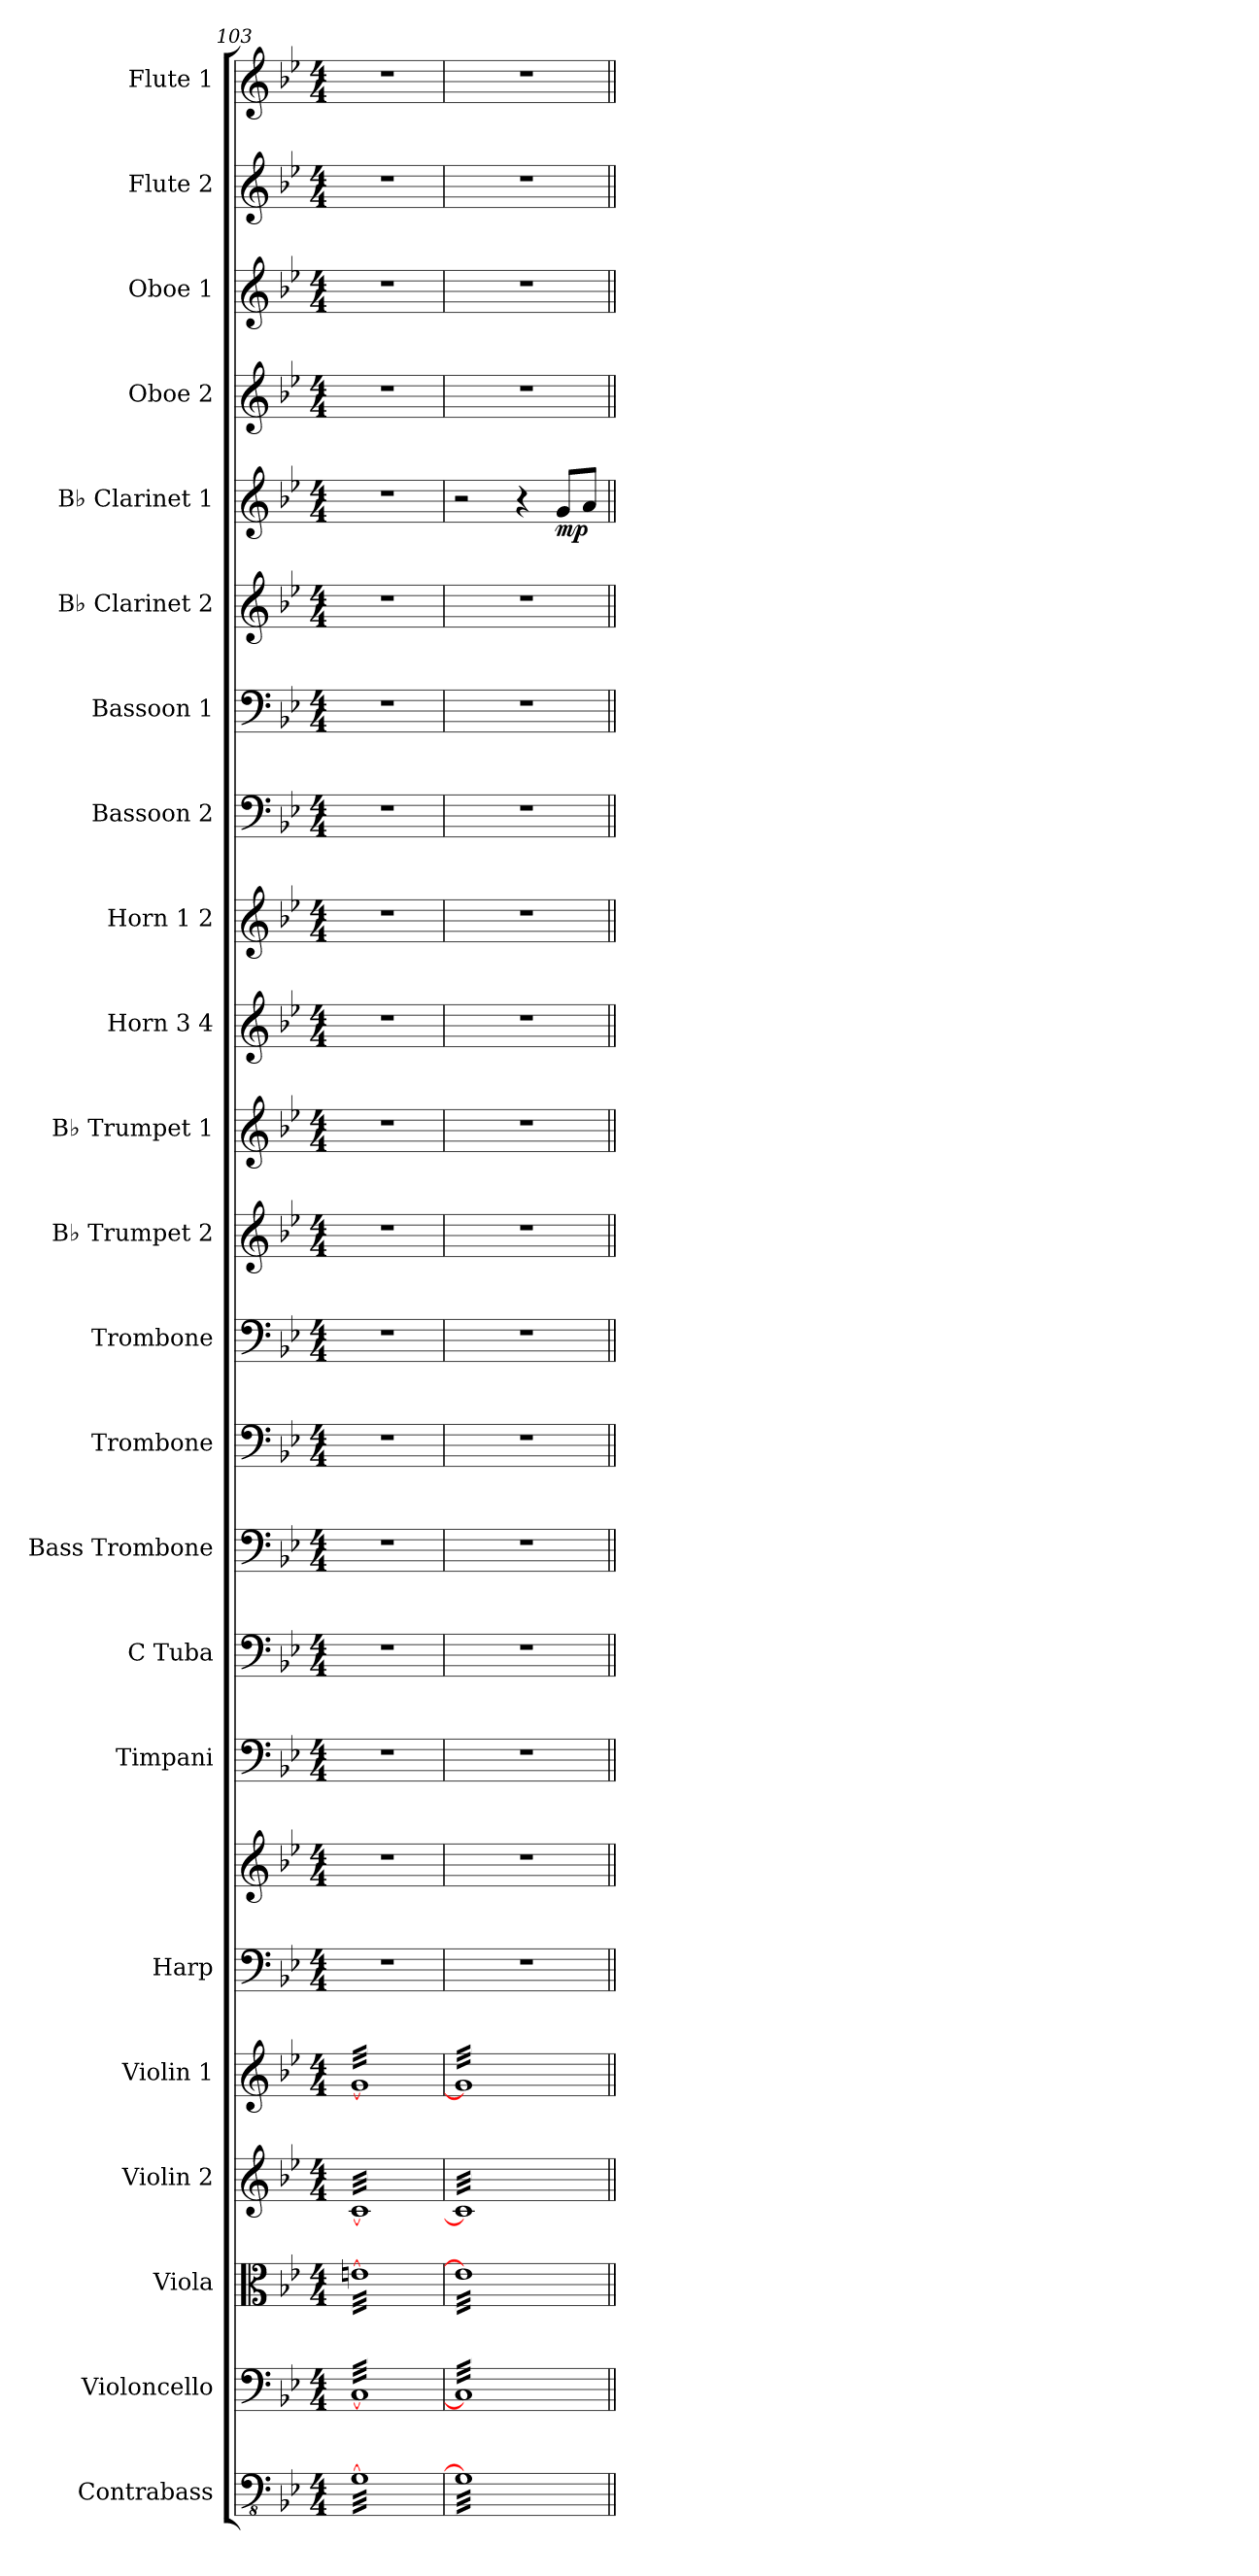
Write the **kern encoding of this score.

**kern	**kern	**kern	**kern	**kern	**kern	**kern	**kern	**kern	**kern	**kern	**kern	**kern	**kern	**kern	**kern	**kern	**kern	**kern	**kern	**dynam	**kern	**kern	**kern	**kern
*part23	*part22	*part21	*part20	*part19	*part18	*part18	*part17	*part16	*part15	*part14	*part13	*part12	*part11	*part10	*part9	*part8	*part7	*part6	*part5	*part5	*part4	*part3	*part2	*part1
*staff24	*staff23	*staff22	*staff21	*staff20	*staff19	*staff18	*staff17	*staff16	*staff15	*staff14	*staff13	*staff12	*staff11	*staff10	*staff9	*staff8	*staff7	*staff6	*staff5	*staff5	*staff4	*staff3	*staff2	*staff1
*I"Contrabass	*I"Violoncello	*I"Viola	*I"Violin 2	*I"Violin 1	*I"Harp	*	*I"Timpani	*I"C Tuba	*I"Bass Trombone	*I"Trombone	*I"Trombone	*I"B♭ Trumpet 2	*I"B♭ Trumpet 1	*I"Horn 3 4	*I"Horn 1 2	*I"Bassoon 2	*I"Bassoon 1	*I"B♭ Clarinet 2	*I"B♭ Clarinet 1	*	*I"Oboe 2	*I"Oboe 1	*I"Flute 2	*I"Flute 1
*I'Cbs.	*I'Vlc.	*I'Vla.	*I'Vln. 2	*I'Vln. 1	*I'Hrp.	*	*I'Timp.	*I'C Tu.	*I'B. Trb.	*I'Trb.	*I'Trb.	*I'B♭ Tpt. 2	*I'B♭ Tpt. 1	*I'Hn. 3 4	*I'Hn. 1 2	*I'Bsn. 2	*I'Bsn. 1	*I'B♭ Cl. 2	*I'B♭ Cl. 1	*	*I'Ob. 2	*I'Ob. 1	*I'Fl. 2	*I'Fl. 1
*clefFv4	*clefF4	*clefC3	*clefG2	*clefG2	*clefF4	*clefG2	*clefF4	*clefF4	*clefF4	*clefF4	*clefF4	*clefG2	*clefG2	*clefG2	*clefG2	*clefF4	*clefF4	*clefG2	*clefG2	*	*clefG2	*clefG2	*clefG2	*clefG2
*	*	*	*	*	*	*	*	*	*	*	*	*ITrd1c2	*ITrd1c2	*ITrd4c7	*ITrd4c7	*	*	*ITrd1c2	*ITrd1c2	*	*	*	*	*
*k[b-e-]	*k[b-e-]	*k[b-e-]	*k[b-e-]	*k[b-e-]	*k[b-e-]	*k[b-e-]	*k[b-e-]	*k[b-e-]	*k[b-e-]	*k[b-e-]	*k[b-e-]	*k[b-e-a-d-]	*k[b-e-a-d-]	*k[b-e-a-]	*k[b-e-a-]	*k[b-e-]	*k[b-e-]	*k[b-e-a-d-]	*k[b-e-a-d-]	*	*k[b-e-]	*k[b-e-]	*k[b-e-]	*k[b-e-]
*B-:	*B-:	*B-:	*B-:	*B-:	*B-:	*B-:	*B-:	*B-:	*B-:	*B-:	*B-:	*A-:	*A-:	*E-:	*E-:	*B-:	*B-:	*A-:	*A-:	*	*B-:	*B-:	*B-:	*B-:
*M4/4	*M4/4	*M4/4	*M4/4	*M4/4	*M4/4	*M4/4	*M4/4	*M4/4	*M4/4	*M4/4	*M4/4	*M4/4	*M4/4	*M4/4	*M4/4	*M4/4	*M4/4	*M4/4	*M4/4	*	*M4/4	*M4/4	*M4/4	*M4/4
=103	=103	=103	=103	=103	=103	=103	=103	=103	=103	=103	=103	=103	=103	=103	=103	=103	=103	=103	=103	=103	=103	=103	=103	=103
!	!LO:TX:a:t=Tremolo	!	!	!	!	!	!	!	!	!	!	!	!	!	!	!	!	!	!	!	!	!	!	!
!LO:TX:a:t=Tremolo	!	!	!	!	!	!	!	!	!	!	!	!	!	!	!	!	!	!	!	!	!	!	!	!
*tremolo	*	*	*	*	*	*	*	*	*	*	*	*	*	*	*	*	*	*	*	*	*	*	*	*
*	*tremolo	*	*	*	*	*	*	*	*	*	*	*	*	*	*	*	*	*	*	*	*	*	*	*
*	*	*tremolo	*	*	*	*	*	*	*	*	*	*	*	*	*	*	*	*	*	*	*	*	*	*
*	*	*	*tremolo	*	*	*	*	*	*	*	*	*	*	*	*	*	*	*	*	*	*	*	*	*
*	*	*	*	*tremolo	*	*	*	*	*	*	*	*	*	*	*	*	*	*	*	*	*	*	*	*
[32GGLLL	[32CLLL	[32enLLL	[32cLLL	[32gLLL	1r	1r	1r	1r	1r	1r	1r	1r	1r	1r	1r	1r	1r	1r	1r	.	1r	1r	1r	1r
32GG	32C	32en	32c	32g	.	.	.	.	.	.	.	.	.	.	.	.	.	.	.	.	.	.	.	.
32GG	32C	32en	32c	32g	.	.	.	.	.	.	.	.	.	.	.	.	.	.	.	.	.	.	.	.
32GG	32C	32en	32c	32g	.	.	.	.	.	.	.	.	.	.	.	.	.	.	.	.	.	.	.	.
32GG	32C	32en	32c	32g	.	.	.	.	.	.	.	.	.	.	.	.	.	.	.	.	.	.	.	.
32GG	32C	32en	32c	32g	.	.	.	.	.	.	.	.	.	.	.	.	.	.	.	.	.	.	.	.
32GG	32C	32en	32c	32g	.	.	.	.	.	.	.	.	.	.	.	.	.	.	.	.	.	.	.	.
32GG	32C	32en	32c	32g	.	.	.	.	.	.	.	.	.	.	.	.	.	.	.	.	.	.	.	.
32GG	32C	32en	32c	32g	.	.	.	.	.	.	.	.	.	.	.	.	.	.	.	.	.	.	.	.
32GG	32C	32en	32c	32g	.	.	.	.	.	.	.	.	.	.	.	.	.	.	.	.	.	.	.	.
32GG	32C	32en	32c	32g	.	.	.	.	.	.	.	.	.	.	.	.	.	.	.	.	.	.	.	.
32GG	32C	32en	32c	32g	.	.	.	.	.	.	.	.	.	.	.	.	.	.	.	.	.	.	.	.
32GG	32C	32en	32c	32g	.	.	.	.	.	.	.	.	.	.	.	.	.	.	.	.	.	.	.	.
32GG	32C	32en	32c	32g	.	.	.	.	.	.	.	.	.	.	.	.	.	.	.	.	.	.	.	.
32GG	32C	32en	32c	32g	.	.	.	.	.	.	.	.	.	.	.	.	.	.	.	.	.	.	.	.
32GG	32C	32en	32c	32g	.	.	.	.	.	.	.	.	.	.	.	.	.	.	.	.	.	.	.	.
32GG	32C	32en	32c	32g	.	.	.	.	.	.	.	.	.	.	.	.	.	.	.	.	.	.	.	.
32GG	32C	32en	32c	32g	.	.	.	.	.	.	.	.	.	.	.	.	.	.	.	.	.	.	.	.
32GG	32C	32en	32c	32g	.	.	.	.	.	.	.	.	.	.	.	.	.	.	.	.	.	.	.	.
32GG	32C	32en	32c	32g	.	.	.	.	.	.	.	.	.	.	.	.	.	.	.	.	.	.	.	.
32GG	32C	32en	32c	32g	.	.	.	.	.	.	.	.	.	.	.	.	.	.	.	.	.	.	.	.
32GG	32C	32en	32c	32g	.	.	.	.	.	.	.	.	.	.	.	.	.	.	.	.	.	.	.	.
32GG	32C	32en	32c	32g	.	.	.	.	.	.	.	.	.	.	.	.	.	.	.	.	.	.	.	.
32GG	32C	32en	32c	32g	.	.	.	.	.	.	.	.	.	.	.	.	.	.	.	.	.	.	.	.
32GG	32C	32en	32c	32g	.	.	.	.	.	.	.	.	.	.	.	.	.	.	.	.	.	.	.	.
32GG	32C	32en	32c	32g	.	.	.	.	.	.	.	.	.	.	.	.	.	.	.	.	.	.	.	.
32GG	32C	32en	32c	32g	.	.	.	.	.	.	.	.	.	.	.	.	.	.	.	.	.	.	.	.
32GG	32C	32en	32c	32g	.	.	.	.	.	.	.	.	.	.	.	.	.	.	.	.	.	.	.	.
32GG	32C	32en	32c	32g	.	.	.	.	.	.	.	.	.	.	.	.	.	.	.	.	.	.	.	.
32GG	32C	32en	32c	32g	.	.	.	.	.	.	.	.	.	.	.	.	.	.	.	.	.	.	.	.
32GG	32C	32en	32c	32g	.	.	.	.	.	.	.	.	.	.	.	.	.	.	.	.	.	.	.	.
32GGJJJ	32CJJJ	32enJJJ	32cJJJ	32gJJJ	.	.	.	.	.	.	.	.	.	.	.	.	.	.	.	.	.	.	.	.
=104	=104	=104	=104	=104	=104	=104	=104	=104	=104	=104	=104	=104	=104	=104	=104	=104	=104	=104	=104	=104	=104	=104	=104	=104
32GG]LLL	32C]LLL	32e]LLL	32c]LLL	32g]LLL	1r	1r	1r	1r	1r	1r	1r	1r	1r	1r	1r	1r	1r	1r	2r	.	1r	1r	1r	1r
32GG	32C	32e	32c	32g	.	.	.	.	.	.	.	.	.	.	.	.	.	.	.	.	.	.	.	.
32GG	32C	32e	32c	32g	.	.	.	.	.	.	.	.	.	.	.	.	.	.	.	.	.	.	.	.
32GG	32C	32e	32c	32g	.	.	.	.	.	.	.	.	.	.	.	.	.	.	.	.	.	.	.	.
32GG	32C	32e	32c	32g	.	.	.	.	.	.	.	.	.	.	.	.	.	.	.	.	.	.	.	.
32GG	32C	32e	32c	32g	.	.	.	.	.	.	.	.	.	.	.	.	.	.	.	.	.	.	.	.
32GG	32C	32e	32c	32g	.	.	.	.	.	.	.	.	.	.	.	.	.	.	.	.	.	.	.	.
32GG	32C	32e	32c	32g	.	.	.	.	.	.	.	.	.	.	.	.	.	.	.	.	.	.	.	.
32GG	32C	32e	32c	32g	.	.	.	.	.	.	.	.	.	.	.	.	.	.	.	.	.	.	.	.
32GG	32C	32e	32c	32g	.	.	.	.	.	.	.	.	.	.	.	.	.	.	.	.	.	.	.	.
32GG	32C	32e	32c	32g	.	.	.	.	.	.	.	.	.	.	.	.	.	.	.	.	.	.	.	.
32GG	32C	32e	32c	32g	.	.	.	.	.	.	.	.	.	.	.	.	.	.	.	.	.	.	.	.
32GG	32C	32e	32c	32g	.	.	.	.	.	.	.	.	.	.	.	.	.	.	.	.	.	.	.	.
32GG	32C	32e	32c	32g	.	.	.	.	.	.	.	.	.	.	.	.	.	.	.	.	.	.	.	.
32GG	32C	32e	32c	32g	.	.	.	.	.	.	.	.	.	.	.	.	.	.	.	.	.	.	.	.
32GG	32C	32e	32c	32g	.	.	.	.	.	.	.	.	.	.	.	.	.	.	.	.	.	.	.	.
32GG	32C	32e	32c	32g	.	.	.	.	.	.	.	.	.	.	.	.	.	.	4r	.	.	.	.	.
32GG	32C	32e	32c	32g	.	.	.	.	.	.	.	.	.	.	.	.	.	.	.	.	.	.	.	.
32GG	32C	32e	32c	32g	.	.	.	.	.	.	.	.	.	.	.	.	.	.	.	.	.	.	.	.
32GG	32C	32e	32c	32g	.	.	.	.	.	.	.	.	.	.	.	.	.	.	.	.	.	.	.	.
32GG	32C	32e	32c	32g	.	.	.	.	.	.	.	.	.	.	.	.	.	.	.	.	.	.	.	.
32GG	32C	32e	32c	32g	.	.	.	.	.	.	.	.	.	.	.	.	.	.	.	.	.	.	.	.
32GG	32C	32e	32c	32g	.	.	.	.	.	.	.	.	.	.	.	.	.	.	.	.	.	.	.	.
32GG	32C	32e	32c	32g	.	.	.	.	.	.	.	.	.	.	.	.	.	.	.	.	.	.	.	.
!	!	!	!	!	!	!	!	!	!	!	!	!	!	!	!	!	!	!	!	!LO:DY:b	!	!	!	!
32GG	32C	32e	32c	32g	.	.	.	.	.	.	.	.	.	.	.	.	.	.	8f/L	mp	.	.	.	.
32GG	32C	32e	32c	32g	.	.	.	.	.	.	.	.	.	.	.	.	.	.	.	.	.	.	.	.
32GG	32C	32e	32c	32g	.	.	.	.	.	.	.	.	.	.	.	.	.	.	.	.	.	.	.	.
32GG	32C	32e	32c	32g	.	.	.	.	.	.	.	.	.	.	.	.	.	.	.	.	.	.	.	.
32GG	32C	32e	32c	32g	.	.	.	.	.	.	.	.	.	.	.	.	.	.	8g/J	.	.	.	.	.
32GG	32C	32e	32c	32g	.	.	.	.	.	.	.	.	.	.	.	.	.	.	.	.	.	.	.	.
32GG	32C	32e	32c	32g	.	.	.	.	.	.	.	.	.	.	.	.	.	.	.	.	.	.	.	.
32GGJJJ	32CJJJ	32eJJJ	32cJJJ	32gJJJ	.	.	.	.	.	.	.	.	.	.	.	.	.	.	.	.	.	.	.	.
*	*	*	*	*Xtremolo	*	*	*	*	*	*	*	*	*	*	*	*	*	*	*	*	*	*	*	*
*	*	*	*Xtremolo	*	*	*	*	*	*	*	*	*	*	*	*	*	*	*	*	*	*	*	*	*
*	*	*Xtremolo	*	*	*	*	*	*	*	*	*	*	*	*	*	*	*	*	*	*	*	*	*	*
*	*Xtremolo	*	*	*	*	*	*	*	*	*	*	*	*	*	*	*	*	*	*	*	*	*	*	*
*Xtremolo	*	*	*	*	*	*	*	*	*	*	*	*	*	*	*	*	*	*	*	*	*	*	*	*
=||	=||	=||	=||	=||	=||	=||	=||	=||	=||	=||	=||	=||	=||	=||	=||	=||	=||	=||	=||	=||	=||	=||	=||	=||
*-	*-	*-	*-	*-	*-	*-	*-	*-	*-	*-	*-	*-	*-	*-	*-	*-	*-	*-	*-	*-	*-	*-	*-	*-
